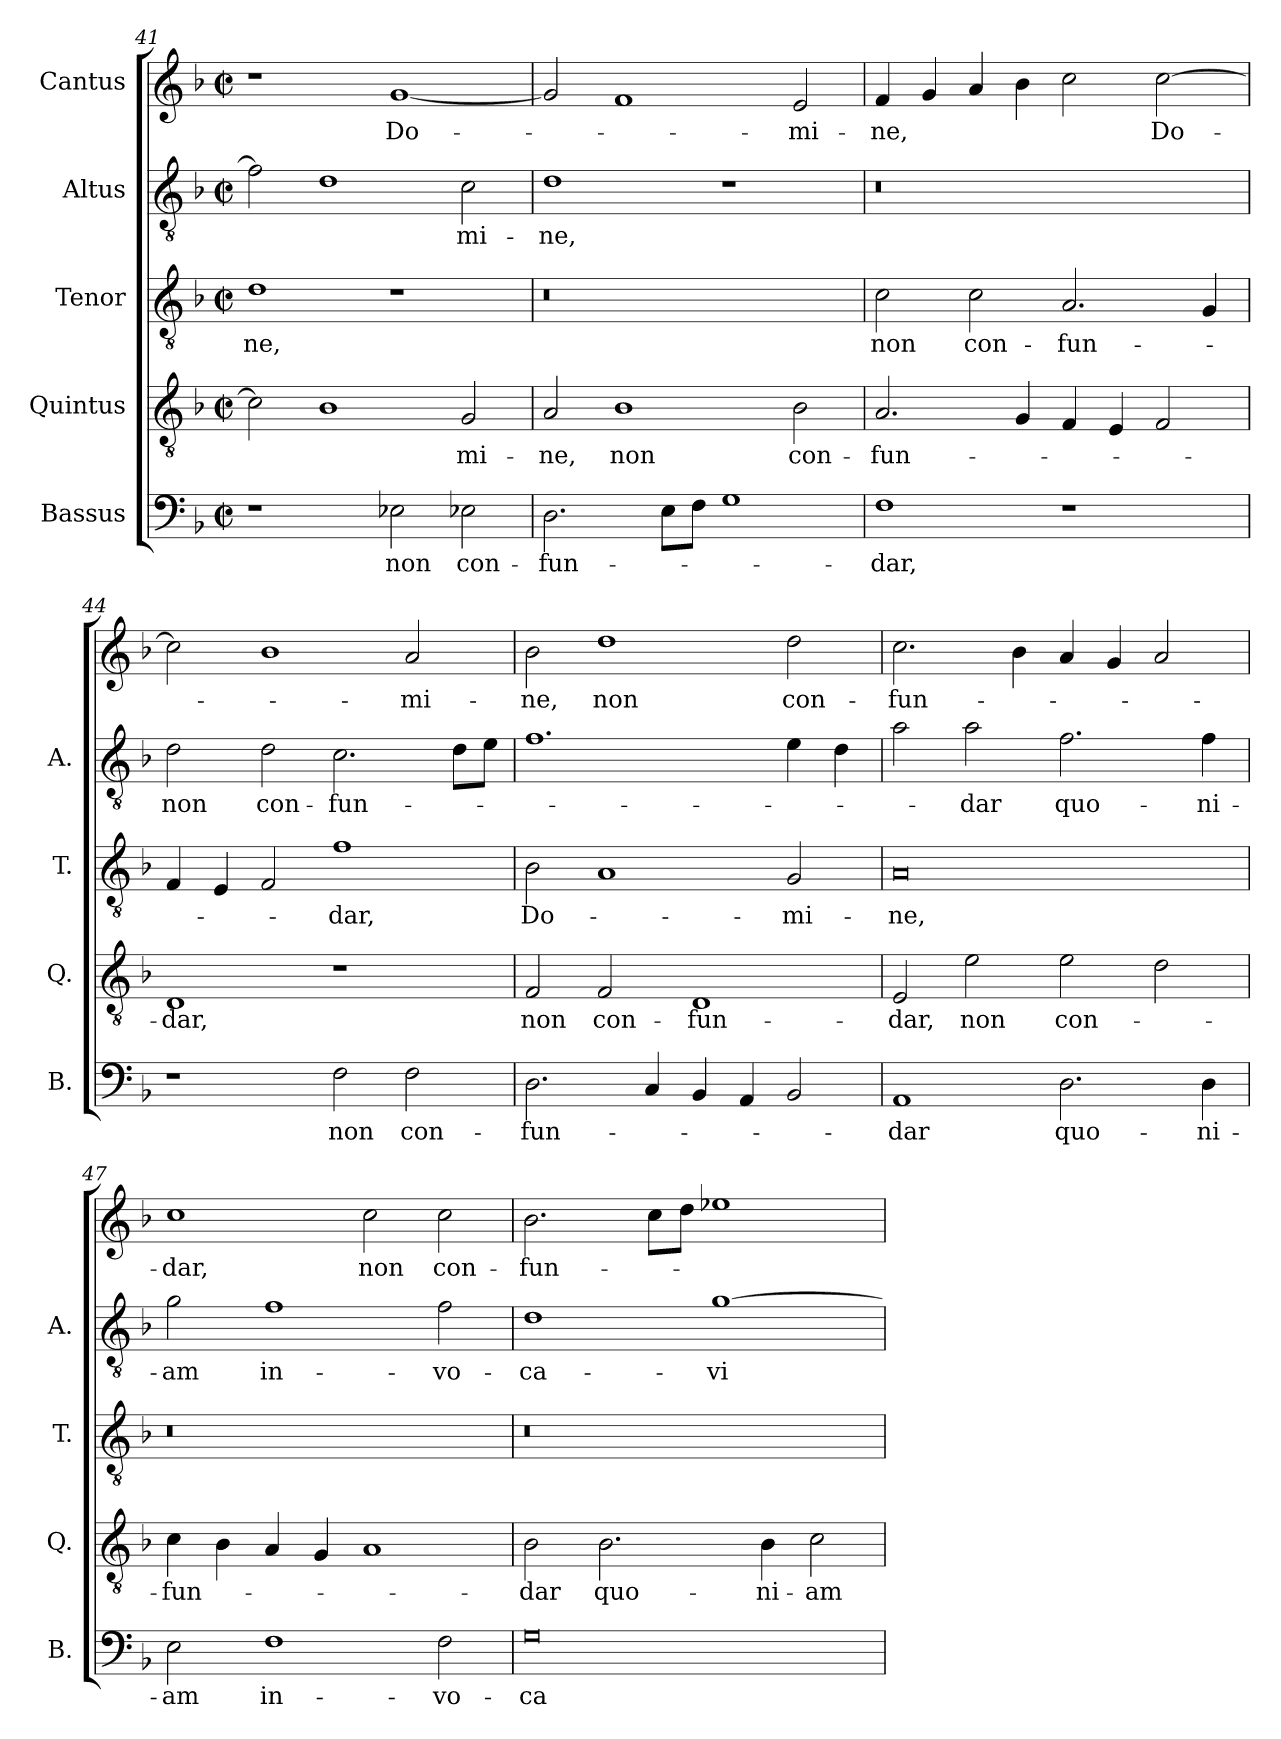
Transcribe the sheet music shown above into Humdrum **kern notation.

**kern	**text	**kern	**text	**kern	**text	**kern	**text	**kern	**text
*part5	*part5	*part4	*part4	*part3	*part3	*part2	*part2	*part1	*part1
*staff5	*staff5	*staff4	*staff4	*staff3	*staff3	*staff2	*staff2	*staff1	*staff1
*I"Bassus	*	*I"Quintus	*	*I"Tenor	*	*I"Altus	*	*I"Cantus	*
*I'B.	*	*I'Q.	*	*I'T.	*	*I'A.	*	*	*
*clefF4	*	*clefGv2	*	*clefGv2	*	*clefGv2	*	*clefG2	*
*k[b-]	*	*k[b-]	*	*k[b-]	*	*k[b-]	*	*k[b-]	*
*F:	*	*F:	*	*F:	*	*F:	*	*F:	*
*M2/2	*	*M2/2	*	*M2/2	*	*M2/2	*	*M2/2	*
*met(c|)	*	*met(c|)	*	*met(c|)	*	*met(c|)	*	*met(c|)	*
=41	=41	=41	=41	=41	=41	=41	=41	=41	=41
1r	.	2c\]	.	1d\	-ne,	2f\]	.	1r	.
.	.	1B-\	.	.	.	1d\	.	.	.
2E-X\	non	.	.	1r	.	.	.	[1g/	Do-
2E-X\	con-	2G/	-mi-	.	.	2c\	-mi-	.	.
=42	=42	=42	=42	=42	=42	=42	=42	=42	=42
!	!	!	!	!LO:N:vis=0	!	!	!	!	!
2.D\	-fun-	2A/	-ne,	1r	.	1d\	-ne,	2g/]	.
.	.	1B-\	non	.	.	.	.	1f/	.
8E\L	.	.	.	.	.	.	.	.	.
8F\J	.	.	.	.	.	.	.	.	.
1G\	.	.	.	1ryy	.	1r	.	.	.
.	.	2B-\	con-	.	.	.	.	2e/	-mi-
=43	=43	=43	=43	=43	=43	=43	=43	=43	=43
!	!	!	!	!	!	!LO:N:vis=0	!	!	!
1F\	-dar,	2.A/	-fun-	2c\	non	1r	.	4f/	-ne,
.	.	.	.	.	.	.	.	4g/	.
.	.	.	.	2c\	con-	.	.	4a/	.
.	.	4G/	.	.	.	.	.	4b-\	.
1r	.	4F/	.	2.A/	-fun-	1ryy	.	2cc\	.
.	.	4E/	.	.	.	.	.	.	.
.	.	2F/	.	.	.	.	.	[2cc\	Do-
.	.	.	.	4G/	.	.	.	.	.
=44	=44	=44	=44	=44	=44	=44	=44	=44	=44
1r	.	1D/	-dar,	4F/	.	2d\	non	2cc\]	.
.	.	.	.	4E/	.	.	.	.	.
.	.	.	.	2F/	.	2d\	con-	1b-\	.
2F\	non	1r	.	1f\	-dar,	2.c\	-fun-	.	.
2F\	con-	.	.	.	.	.	.	2a/	-mi-
.	.	.	.	.	.	8d\L	.	.	.
.	.	.	.	.	.	8e\J	.	.	.
=45	=45	=45	=45	=45	=45	=45	=45	=45	=45
2.D\	-fun-	2F/	non	2B-\	Do-	1.f\	.	2b-\	-ne,
.	.	2F/	con-	1A/	.	.	.	1dd\	non
4C/	.	.	.	.	.	.	.	.	.
4BB-/	.	1D/	-fun-	.	.	.	.	.	.
4AA/	.	.	.	.	.	.	.	.	.
2BB-/	.	.	.	2G/	-mi-	4e\	.	2dd\	con-
.	.	.	.	.	.	4d\	.	.	.
=46	=46	=46	=46	=46	=46	=46	=46	=46	=46
1AA/	-dar	2E/	-dar,	0A/	-ne,	2a\	.	2.cc\	-fun-
.	.	2e\	non	.	.	2a\	-dar	.	.
.	.	.	.	.	.	.	.	4b-\	.
2.D\	quo-	2e\	con-	.	.	2.f\	quo-	4a/	.
.	.	.	.	.	.	.	.	4g/	.
.	.	2d\	.	.	.	.	.	2a/	.
4D\	-ni-	.	.	.	.	4f\	-ni-	.	.
=47	=47	=47	=47	=47	=47	=47	=47	=47	=47
!	!	!	!	!LO:N:vis=0	!	!	!	!	!
2E\	-am	4c\	-fun-	1r	.	2g\	-am	1cc\	-dar,
.	.	4B-\	.	.	.	.	.	.	.
1F\	in-	4A/	.	.	.	1f\	in-	.	.
.	.	4G/	.	.	.	.	.	.	.
.	.	1A/	.	1ryy	.	.	.	2cc\	non
2F\	-vo-	.	.	.	.	2f\	-vo-	2cc\	con-
=48	=48	=48	=48	=48	=48	=48	=48	=48	=48
!	!	!	!	!LO:N:vis=0	!	!	!	!	!
0G\	-ca-	2B-\	-dar	1r	.	1d\	-ca-	2.b-\	-fun-
.	.	2.B-\	quo-	.	.	.	.	.	.
.	.	.	.	.	.	.	.	8cc\L	.
.	.	.	.	.	.	.	.	8dd\J	.
.	.	.	.	1ryy	.	[1g\	-vi	1ee-X\	.
.	.	4B-\	-ni-	.	.	.	.	.	.
.	.	2c\	-am	.	.	.	.	.	.
=	=	=	=	=	=	=	=	=	=
*-	*-	*-	*-	*-	*-	*-	*-	*-	*-
